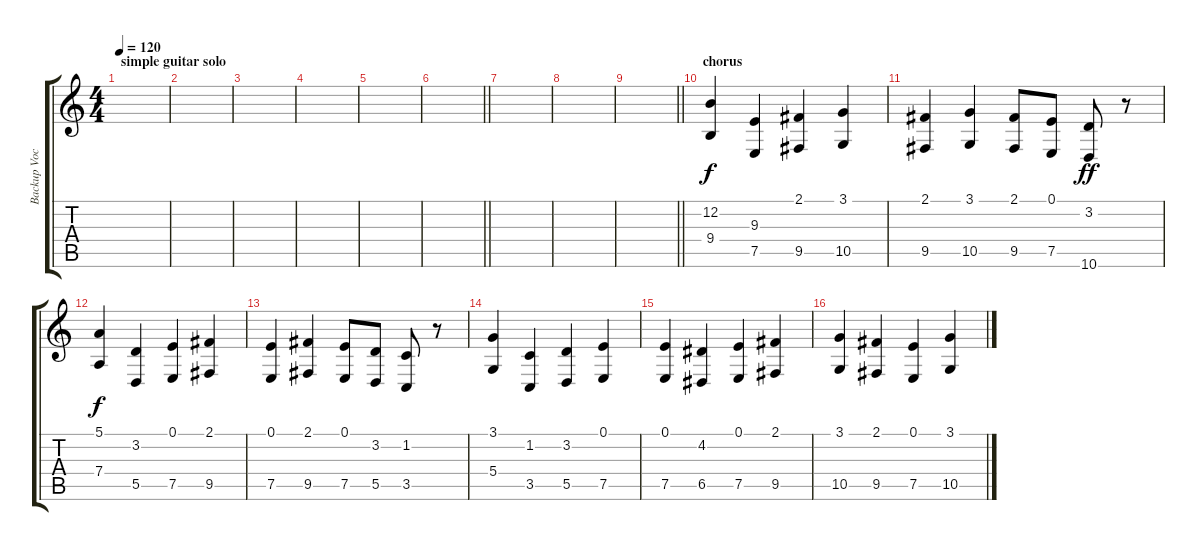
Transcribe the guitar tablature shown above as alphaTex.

\track ("Backup Vocal" "Backup Voc") {instrument synthvoice}
\staff {score tabs}
\tuning (E4 B3 G3 D3 A2 E2) {hide}
\ts (4 4)
\section ("" "simple guitar solo")
\tempo 120
\clef g2
\ks c
|
|
|
|
|
\barLineRight lightlight
|
|
|
\barLineRight lightlight
|
\section ("" "chorus")
(12.2 9.4).4 (9.3 7.5).4 (2.1 9.5).4 (3.1 10.5).4 |
(2.1 9.5).4 (3.1 10.5).4 (2.1 9.5).8 (0.1 7.5).8 (3.2 10.6).8{dy ff} r.8 |
(5.1 7.4).4{dy f} (3.2 5.5).4 (0.1 7.5).4 (2.1 9.5).4 |
(0.1 7.5).4 (2.1 9.5).4 (0.1 7.5).8 (3.2 5.5).8 (1.2 3.5).8 r.8 |
(3.1 5.4).4 (1.2 3.5).4 (3.2 5.5).4 (0.1 7.5).4 |
(0.1 7.5).4 (4.2 6.5).4 (0.1 7.5).4 (2.1 9.5).4 |
(3.1 10.5).4 (2.1 9.5).4 (0.1 7.5).4 (3.1 10.5).4
